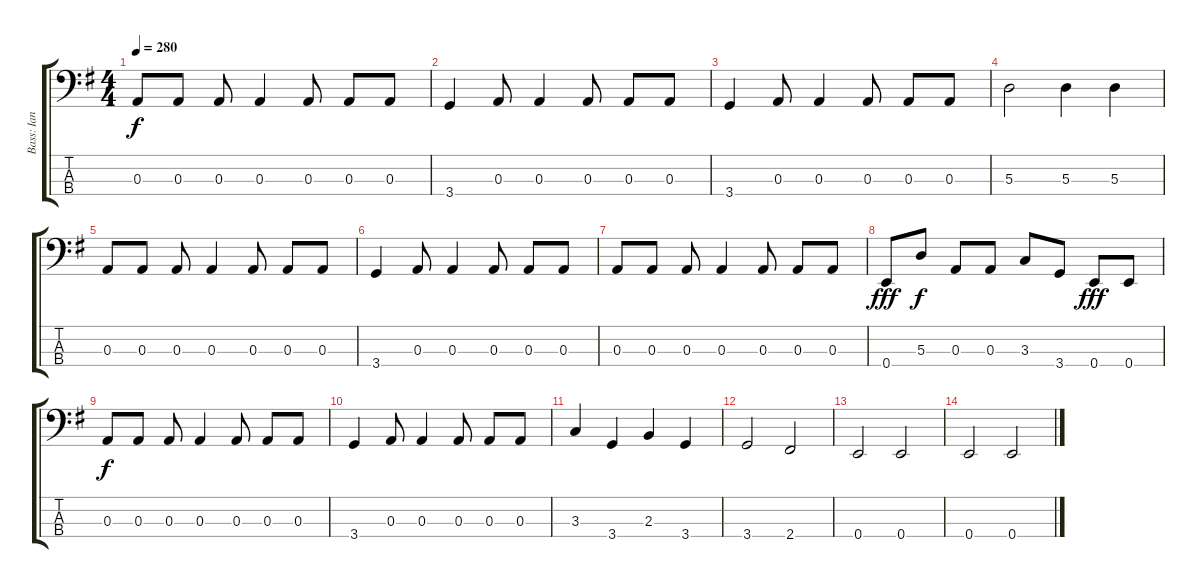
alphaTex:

\track ("Bass: Ian" "Bass: Ian") {instrument electricbassfinger}
\staff {score tabs}
\tuning (G2 D2 A1 E1) {hide}
\ts (4 4)
\tempo 280
\clef f4
\ks g
0.3.8{dy f} 0.3.8 0.3.8 0.3.4 0.3.8 0.3.8 0.3.8 |
3.4.4 0.3.8 0.3.4 0.3.8 0.3.8 0.3.8 |
3.4.4 0.3.8 0.3.4 0.3.8 0.3.8 0.3.8 |
5.3.2 5.3.4 5.3.4 |
0.3.8 0.3.8 0.3.8 0.3.4 0.3.8 0.3.8 0.3.8 |
3.4.4 0.3.8 0.3.4 0.3.8 0.3.8 0.3.8 |
0.3.8 0.3.8 0.3.8 0.3.4 0.3.8 0.3.8 0.3.8 |
0.4.8{dy fff} 5.3.8{dy f} 0.3.8 0.3.8 3.3.8 3.4.8 0.4.8{dy fff} 0.4.8 |
0.3.8{dy f} 0.3.8 0.3.8 0.3.4 0.3.8 0.3.8 0.3.8 |
3.4.4 0.3.8 0.3.4 0.3.8 0.3.8 0.3.8 |
3.3.4 3.4.4 2.3.4 3.4.4 |
3.4.2 2.4.2 |
0.4.2 0.4.2 |
0.4.2 0.4.2
